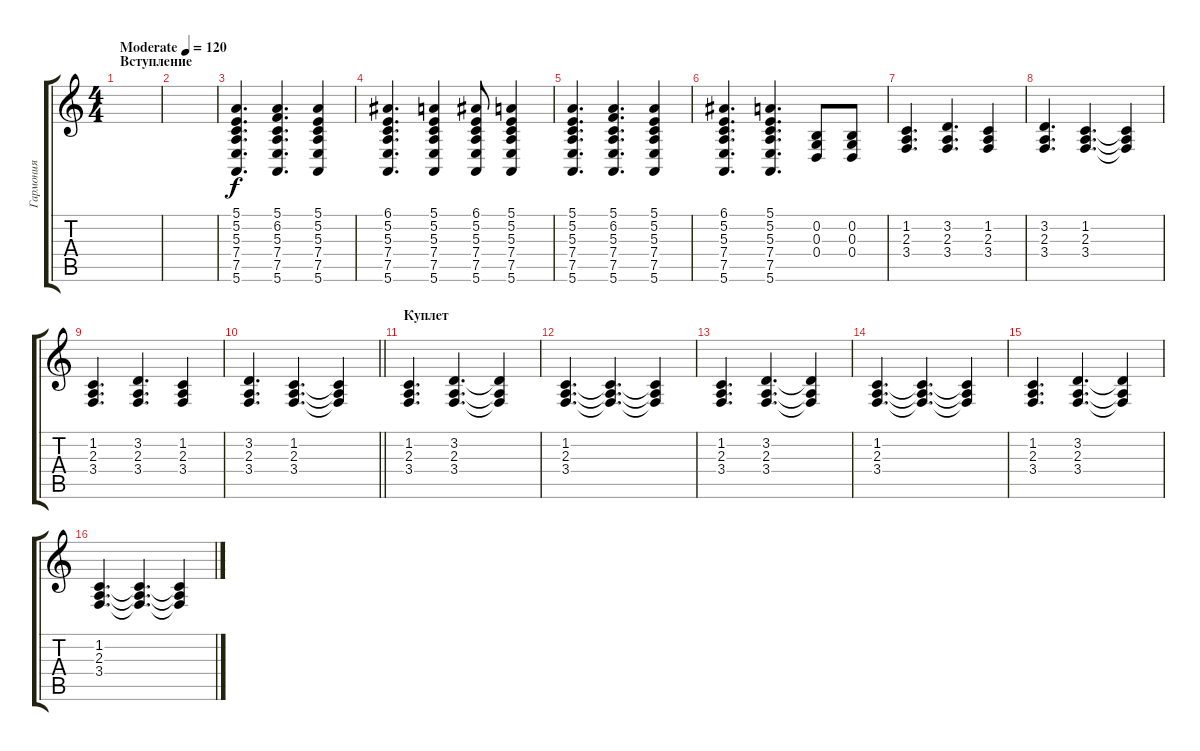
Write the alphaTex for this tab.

\track ("Гармония" "Гармония") {instrument acousticgrandpiano}
\staff {score tabs}
\tuning (E4 B3 G3 D3 A2 E2) {hide}
\ts (4 4)
\section ("" "Вступление")
\tempo (120 "Moderate")
\clef g2
\ks c
|
|
(5.1 5.2 5.3 7.4 7.5 5.6).4{d} (5.1 6.2 5.3 7.4 7.5 5.6).4{d} (5.1 5.2 5.3 7.4 7.5 5.6).4 |
(6.1 5.2 5.3 7.4 7.5 5.6).4{d} (5.1 5.2 5.3 7.4 7.5 5.6).4 (6.1 5.2 5.3 7.4 7.5 5.6).8 (5.1 5.2 5.3 7.4 7.5 5.6).4 |
(5.1 5.2 5.3 7.4 7.5 5.6).4{d} (5.1 6.2 5.3 7.4 7.5 5.6).4{d} (5.1 5.2 5.3 7.4 7.5 5.6).4 |
(6.1 5.2 5.3 7.4 7.5 5.6).4{d} (5.1 5.2 5.3 7.4 7.5 5.6).4{d} (0.2 0.3 0.4).8 (0.2 0.3 0.4).8 |
(1.2 2.3 3.4).4{d} (3.2 2.3 3.4).4{d} (1.2 2.3 3.4).4 |
(3.2 2.3 3.4).4{d} (1.2 2.3 3.4).4{d} (1.2{t} 2.3{t} 3.4{t}).4 |
(1.2 2.3 3.4).4{d} (3.2 2.3 3.4).4{d} (1.2 2.3 3.4).4 |
\barLineRight lightlight
(3.2 2.3 3.4).4{d} (1.2 2.3 3.4).4{d} (1.2{t} 2.3{t} 3.4{t}).4 |
\section ("" "Куплет")
(1.2 2.3 3.4).4{d} (3.2 2.3 3.4).4{d} (3.2{t} 2.3{t} 3.4{t}).4 |
(1.2 2.3 3.4).4{d} (1.2{t} 2.3{t} 3.4{t}).4{d} (1.2{t} 2.3{t} 3.4{t}).4 |
(1.2 2.3 3.4).4{d} (3.2 2.3 3.4).4{d} (3.2{t} 2.3{t} 3.4{t}).4 |
(1.2 2.3 3.4).4{d} (1.2{t} 2.3{t} 3.4{t}).4{d} (1.2{t} 2.3{t} 3.4{t}).4 |
(1.2 2.3 3.4).4{d} (3.2 2.3 3.4).4{d} (3.2{t} 2.3{t} 3.4{t}).4 |
(1.2 2.3 3.4).4{d} (1.2{t} 2.3{t} 3.4{t}).4{d} (1.2{t} 2.3{t} 3.4{t}).4
